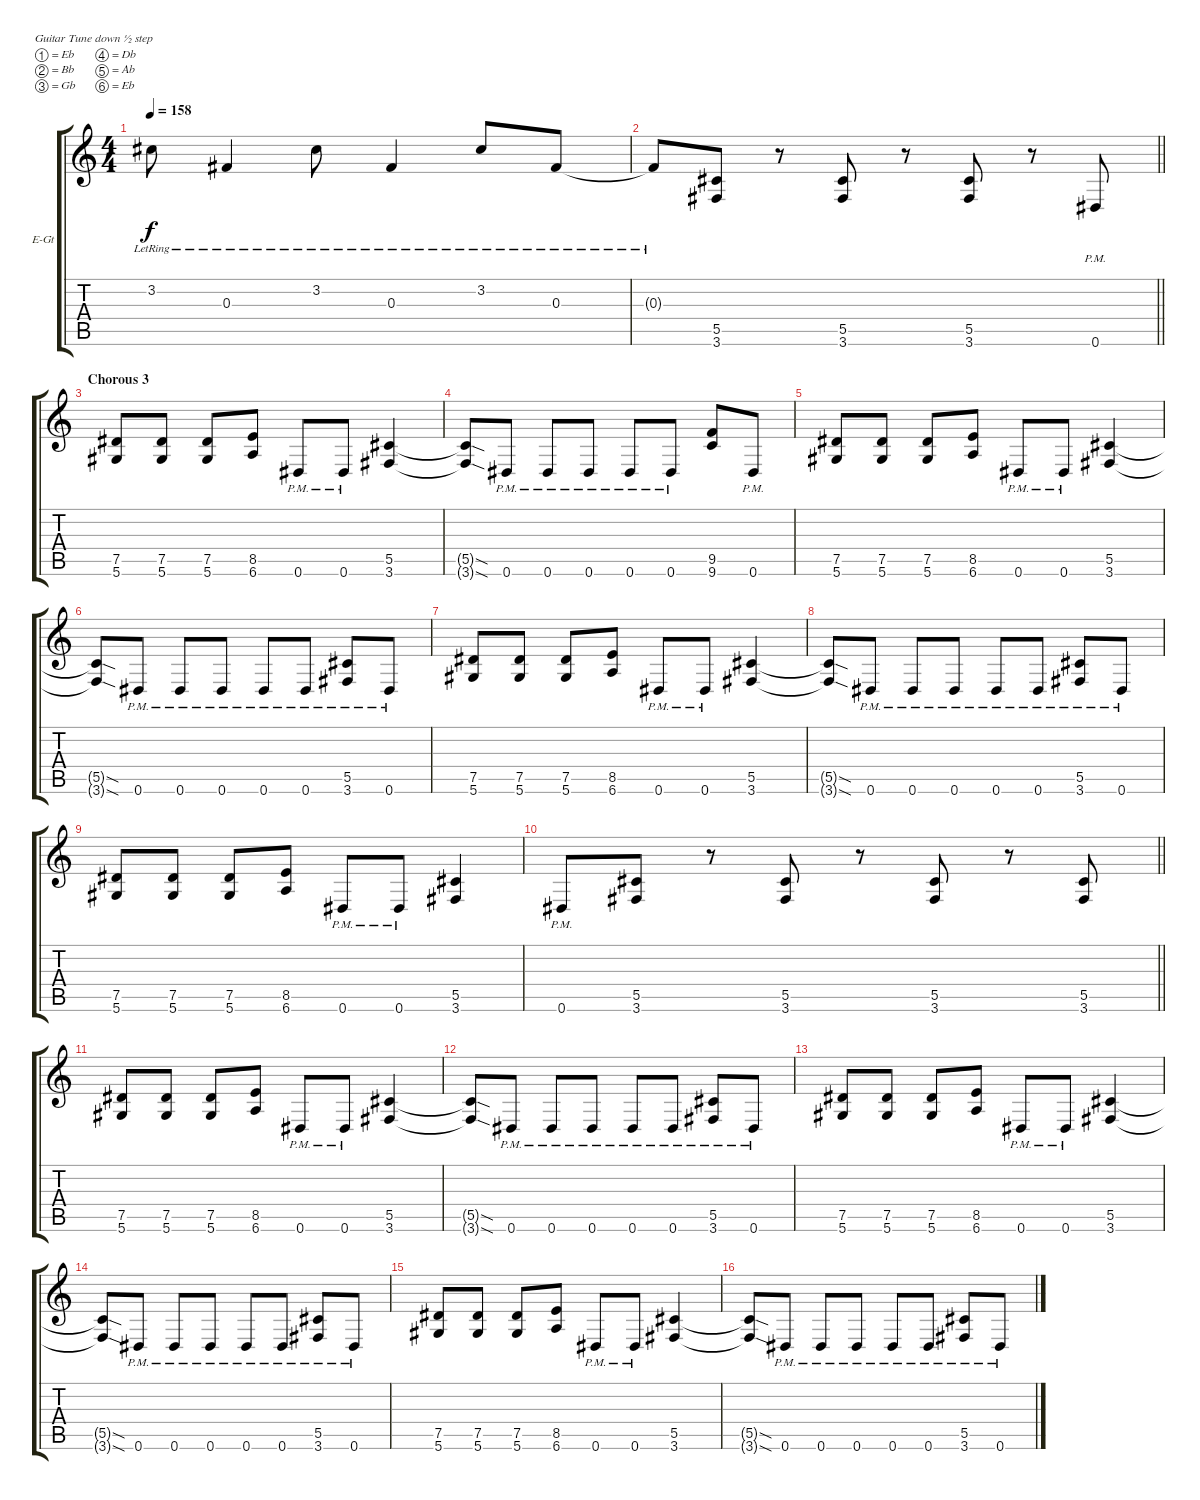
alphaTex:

\bracketExtendMode groupsimilarinstruments
\firstSystemTrackNameOrientation horizontal
\otherSystemsTrackNameOrientation horizontal
\track ("Guitar 2" "E-Gt") {instrument distortionguitar}
\staff {score tabs}
\tuning (Eb4 Bb3 Gb3 Db3 Ab2 Eb2)
\ts (4 4)
\tempo 158
\clef g2
\ks c
3.2{lr}.8{dy f} 0.3{lr}.4 3.2{lr}.8 0.3{lr}.4 3.2{lr}.8 0.3{lr}.8 |
\barLineRight lightlight
0.3{lr t}.8 (5.5 3.6).8 r.8 (5.5 3.6).8 r.8 (5.5 3.6).8 r.8 0.6{pm}.8 |
\section ("" "Chorous 3")
(7.5 5.6).8 (7.5 5.6).8 (7.5 5.6).8 (8.5 6.6).8 0.6{pm}.8 0.6{pm}.8 (5.5 3.6).4 |
(5.5{sod t} 3.6{sod t}).8 0.6{pm}.8 0.6{pm}.8 0.6{pm}.8 0.6{pm}.8 0.6{pm}.8 (9.5 9.6).8 0.6{pm}.8 |
(7.5 5.6).8 (7.5 5.6).8 (7.5 5.6).8 (8.5 6.6).8 0.6{pm}.8 0.6{pm}.8 (5.5 3.6).4 |
(5.5{sod t} 3.6{sod t}).8 0.6{pm}.8 0.6{pm}.8 0.6{pm}.8 0.6{pm}.8 0.6{pm}.8 (5.5{pm} 3.6{pm}).8 0.6{pm}.8 |
(7.5 5.6).8 (7.5 5.6).8 (7.5 5.6).8 (8.5 6.6).8 0.6{pm}.8 0.6{pm}.8 (5.5 3.6).4 |
(5.5{sod t} 3.6{sod t}).8 0.6{pm}.8 0.6{pm}.8 0.6{pm}.8 0.6{pm}.8 0.6{pm}.8 (5.5{pm} 3.6{pm}).8 0.6{pm}.8 |
(7.5 5.6).8 (7.5 5.6).8 (7.5 5.6).8 (8.5 6.6).8 0.6{pm}.8 0.6{pm}.8 (5.5 3.6).4 |
\barLineRight lightlight
0.6{pm}.8 (5.5 3.6).8 r.8 (5.5 3.6).8 r.8 (5.5 3.6).8 r.8 (5.5 3.6).8 |
\section ("" "")
(7.5 5.6).8 (7.5 5.6).8 (7.5 5.6).8 (8.5 6.6).8 0.6{pm}.8 0.6{pm}.8 (5.5 3.6).4 |
(5.5{sod t} 3.6{sod t}).8 0.6{pm}.8 0.6{pm}.8 0.6{pm}.8 0.6{pm}.8 0.6{pm}.8 (5.5{pm} 3.6{pm}).8 0.6{pm}.8 |
(7.5 5.6).8 (7.5 5.6).8 (7.5 5.6).8 (8.5 6.6).8 0.6{pm}.8 0.6{pm}.8 (5.5 3.6).4 |
(5.5{sod t} 3.6{sod t}).8 0.6{pm}.8 0.6{pm}.8 0.6{pm}.8 0.6{pm}.8 0.6{pm}.8 (5.5{pm} 3.6{pm}).8 0.6{pm}.8 |
(7.5 5.6).8 (7.5 5.6).8 (7.5 5.6).8 (8.5 6.6).8 0.6{pm}.8 0.6{pm}.8 (5.5 3.6).4 |
(5.5{sod t} 3.6{sod t}).8 0.6{pm}.8 0.6{pm}.8 0.6{pm}.8 0.6{pm}.8 0.6{pm}.8 (5.5{pm} 3.6{pm}).8 0.6{pm}.8
